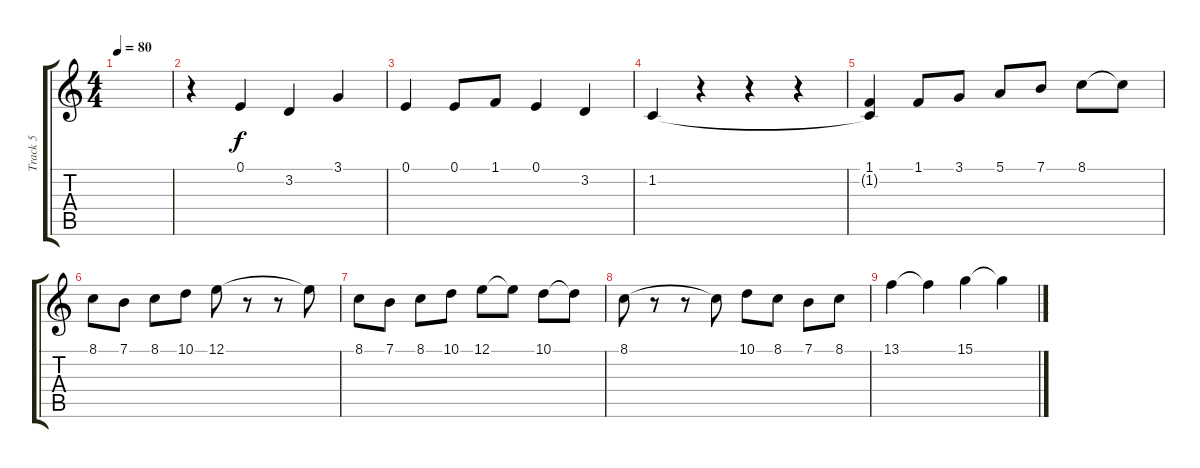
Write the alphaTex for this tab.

\track ("Track 5" "Track 5") {instrument trumpet}
\staff {score tabs}
\tuning (E4 B3 G3 D3 A2 E2) {hide}
\ts (4 4)
\tempo 80
\clef g2
\ks c
|
r.4 0.1.4 3.2.4 3.1.4 |
0.1.4 0.1.8 1.1.8 0.1.4 3.2.4 |
1.2.4 r.4 r.4 r.4 |
(1.1 1.2{t}).4 1.1.8 3.1.8 5.1.8 7.1.8 8.1.8 8.1{t}.8 |
8.1.8 7.1.8 8.1.8 10.1.8 12.1.8 r.8 r.8 12.1{t}.8 |
8.1.8 7.1.8 8.1.8 10.1.8 12.1.8 12.1{t}.8 10.1.8 10.1{t}.8 |
8.1.8 r.8 r.8 8.1{t}.8 10.1.8 8.1.8 7.1.8 8.1.8 |
13.1.4 13.1{t}.4 15.1.4 15.1{t}.4
